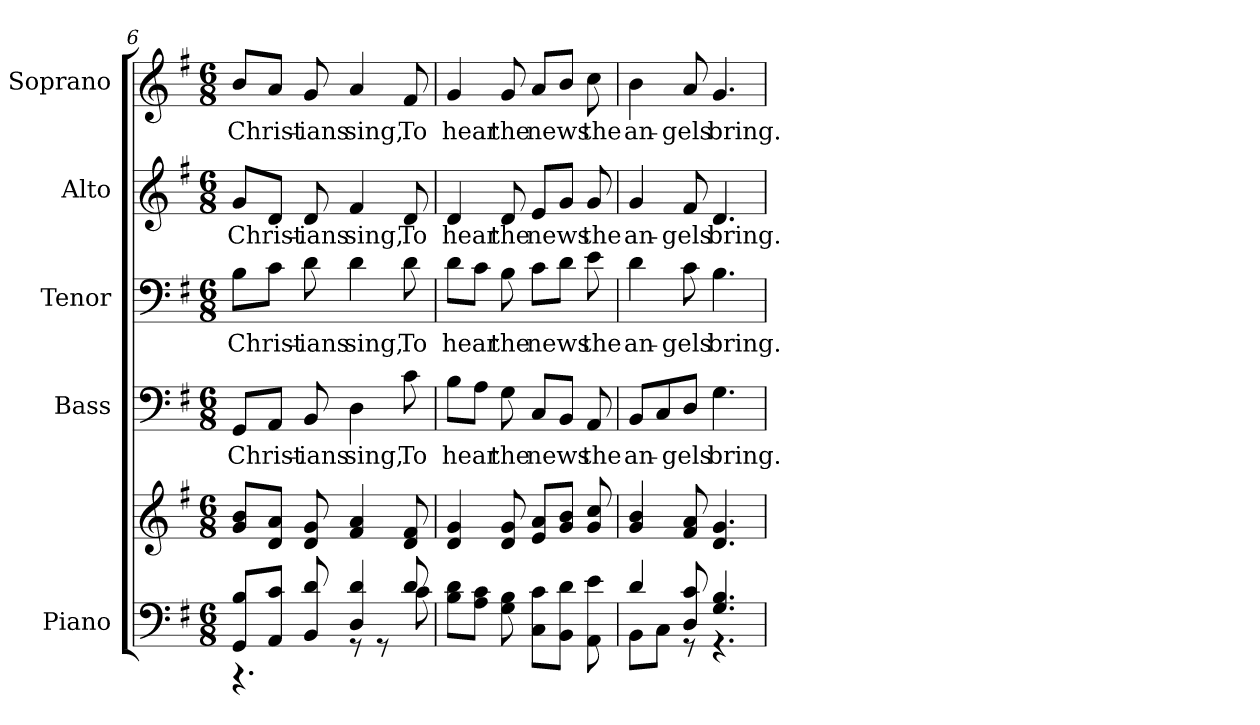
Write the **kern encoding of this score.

**kern	**kern	**kern	**text	**kern	**text	**kern	**text	**kern	**text
*part5	*part5	*part4	*part4	*part3	*part3	*part2	*part2	*part1	*part1
*staff6	*staff5	*staff4	*staff4	*staff3	*staff3	*staff2	*staff2	*staff1	*staff1
*I"Piano	*	*I"Bass	*	*I"Tenor	*	*I"Alto	*	*I"Soprano	*
*I'Pno.	*	*I'B.	*	*I'T.	*	*I'A.	*	*I'S.	*
*clefF4	*clefG2	*clefF4	*	*clefF4	*	*clefG2	*	*clefG2	*
*k[f#]	*k[f#]	*k[f#]	*	*k[f#]	*	*k[f#]	*	*k[f#]	*
*G:	*G:	*G:	*	*G:	*	*G:	*	*G:	*
*M6/8	*M6/8	*M6/8	*	*M6/8	*	*M6/8	*	*M6/8	*
=6	=6	=6	=6	=6	=6	=6	=6	=6	=6
*^	*	*	*	*	*	*	*	*	*
!	!	!	!	!LO:LY:b:color=#000000	!	!	!	!	!	!
!	!	!	!	!	!	!LO:LY:b:color=#000000	!	!	!	!
!	!	!	!	!	!	!	!	!LO:LY:b:color=#000000	!	!
!	!	!	!	!	!	!	!	!	!	!LO:LY:b:color=#000000
8GGi/ 8BiL	4.r	8gi/ 8biL	8GGi/L	Christ-	8Bi\L	Christ-	8gi/L	Christ-	8bi/L	Christ-
8AAi/ 8ciJ	.	8di/ 8aiJ	8AAi/J	.	8ci\J	.	8di/J	.	8ai/J	.
!	!	!	!	!LO:LY:b:color=#000000	!	!	!	!	!	!
!	!	!	!	!	!	!LO:LY:b:color=#000000	!	!	!	!
!	!	!	!	!	!	!	!	!LO:LY:b:color=#000000	!	!
!	!	!	!	!	!	!	!	!	!	!LO:LY:b:color=#000000
8BBi/ 8di	.	8di/ 8gi	8BBi/	-ians	8di\	-ians	8di/	-ians	8gi/	-ians
!	!	!	!	!LO:LY:b:color=#000000	!	!	!	!	!	!
!	!	!	!	!	!	!LO:LY:b:color=#000000	!	!	!	!
!	!	!	!	!	!	!	!	!LO:LY:b:color=#000000	!	!
!	!	!	!	!	!	!	!	!	!	!LO:LY:b:color=#000000
4Di/ 4di	8r	4f#i/ 4ai	4Di\	sing,	4di\	sing,	4f#i/	sing,	4ai/	sing,
.	8r	.	.	.	.	.	.	.	.	.
!	!	!	!	!LO:LY:b:color=#000000	!	!	!	!	!	!
!	!	!	!	!	!	!LO:LY:b:color=#000000	!	!	!	!
!	!	!	!	!	!	!	!	!LO:LY:b:color=#000000	!	!
!	!	!	!	!	!	!	!	!	!	!LO:LY:b:color=#000000
8di/	8ci\	8di/ 8f#i	8ci\	To	8di\	To	8di/	To	8f#i/	To
*v	*v	*	*	*	*	*	*	*	*	*
!!LO:PB:g=z
=7	=7	=7	=7	=7	=7	=7	=7	=7	=7
*^	*	*	*	*	*	*	*	*	*
!	!	!	!	!LO:LY:b:color=#000000	!	!	!	!	!	!
*v	*v	*	*	*	*	*	*	*	*	*
*^	*	*	*	*	*	*	*	*	*
!	!	!	!	!	!	!LO:LY:b:color=#000000	!	!	!	!
*v	*v	*	*	*	*	*	*	*	*	*
*^	*	*	*	*	*	*	*	*	*
!	!	!	!	!	!	!	!	!LO:LY:b:color=#000000	!	!
*v	*v	*	*	*	*	*	*	*	*	*
*^	*	*	*	*	*	*	*	*	*
!	!	!	!	!	!	!	!	!	!	!LO:LY:b:color=#000000
*v	*v	*	*	*	*	*	*	*	*	*
8Bi\ 8diL	4di/ 4gi	8Bi\L	hear	8di\L	hear	4di/	hear	4gi/	hear
8Ai\ 8ciJ	.	8Ai\J	.	8ci\J	.	.	.	.	.
!	!	!	!LO:LY:b:color=#000000	!	!	!	!	!	!
!	!	!	!	!	!LO:LY:b:color=#000000	!	!	!	!
!	!	!	!	!	!	!	!LO:LY:b:color=#000000	!	!
!	!	!	!	!	!	!	!	!	!LO:LY:b:color=#000000
8Gi\ 8Bi	8di/ 8gi	8Gi\	the	8Bi\	the	8di/	the	8gi/	the
!	!	!	!LO:LY:b:color=#000000	!	!	!	!	!	!
!	!	!	!	!	!LO:LY:b:color=#000000	!	!	!	!
!	!	!	!	!	!	!	!LO:LY:b:color=#000000	!	!
!	!	!	!	!	!	!	!	!	!LO:LY:b:color=#000000
8Ci\ 8ciL	8ei/ 8aiL	8Ci/L	news	8ci\L	news	8ei/L	news	8ai/L	news
8BBi\ 8diJ	8gi/ 8biJ	8BBi/J	.	8di\J	.	8gi/J	.	8bi/J	.
!	!	!	!LO:LY:b:color=#000000	!	!	!	!	!	!
!	!	!	!	!	!LO:LY:b:color=#000000	!	!	!	!
!	!	!	!	!	!	!	!LO:LY:b:color=#000000	!	!
!	!	!	!	!	!	!	!	!	!LO:LY:b:color=#000000
8AAi\ 8ei	8gi/ 8cci	8AAi/	the	8ei\	the	8gi/	the	8cci\	the
=8	=8	=8	=8	=8	=8	=8	=8	=8	=8
*^	*	*	*	*	*	*	*	*	*
!	!	!	!	!LO:LY:b:color=#000000	!	!	!	!	!	!
!	!	!	!	!	!	!LO:LY:b:color=#000000	!	!	!	!
!	!	!	!	!	!	!	!	!LO:LY:b:color=#000000	!	!
!	!	!	!	!	!	!	!	!	!	!LO:LY:b:color=#000000
4di/	8BBi\L	4gi/ 4bi	8BBi/L	an-	4di\	an-	4gi/	an-	4bi\	an-
.	8Ci\J	.	8Ci/	.	.	.	.	.	.	.
!	!	!	!	!LO:LY:b:color=#000000	!	!	!	!	!	!
!	!	!	!	!	!	!LO:LY:b:color=#000000	!	!	!	!
!	!	!	!	!	!	!	!	!LO:LY:b:color=#000000	!	!
!	!	!	!	!	!	!	!	!	!	!LO:LY:b:color=#000000
8Di/ 8ci	8r	8f#i/ 8ai	8Di/J	-gels	8ci\	-gels	8f#i/	-gels	8ai/	-gels
!	!	!	!	!LO:LY:b:color=#000000	!	!	!	!	!	!
!	!	!	!	!	!	!LO:LY:b:color=#000000	!	!	!	!
!	!	!	!	!	!	!	!	!LO:LY:b:color=#000000	!	!
!	!	!	!	!	!	!	!	!	!	!LO:LY:b:color=#000000
4.Gi/ 4.Bi	4.r	4.di/ 4.gi	4.Gi\	bring.	4.Bi\	bring.	4.di/	bring.	4.gi/	bring.
*v	*v	*	*	*	*	*	*	*	*	*
=	=	=	=	=	=	=	=	=	=
*-	*-	*-	*-	*-	*-	*-	*-	*-	*-
